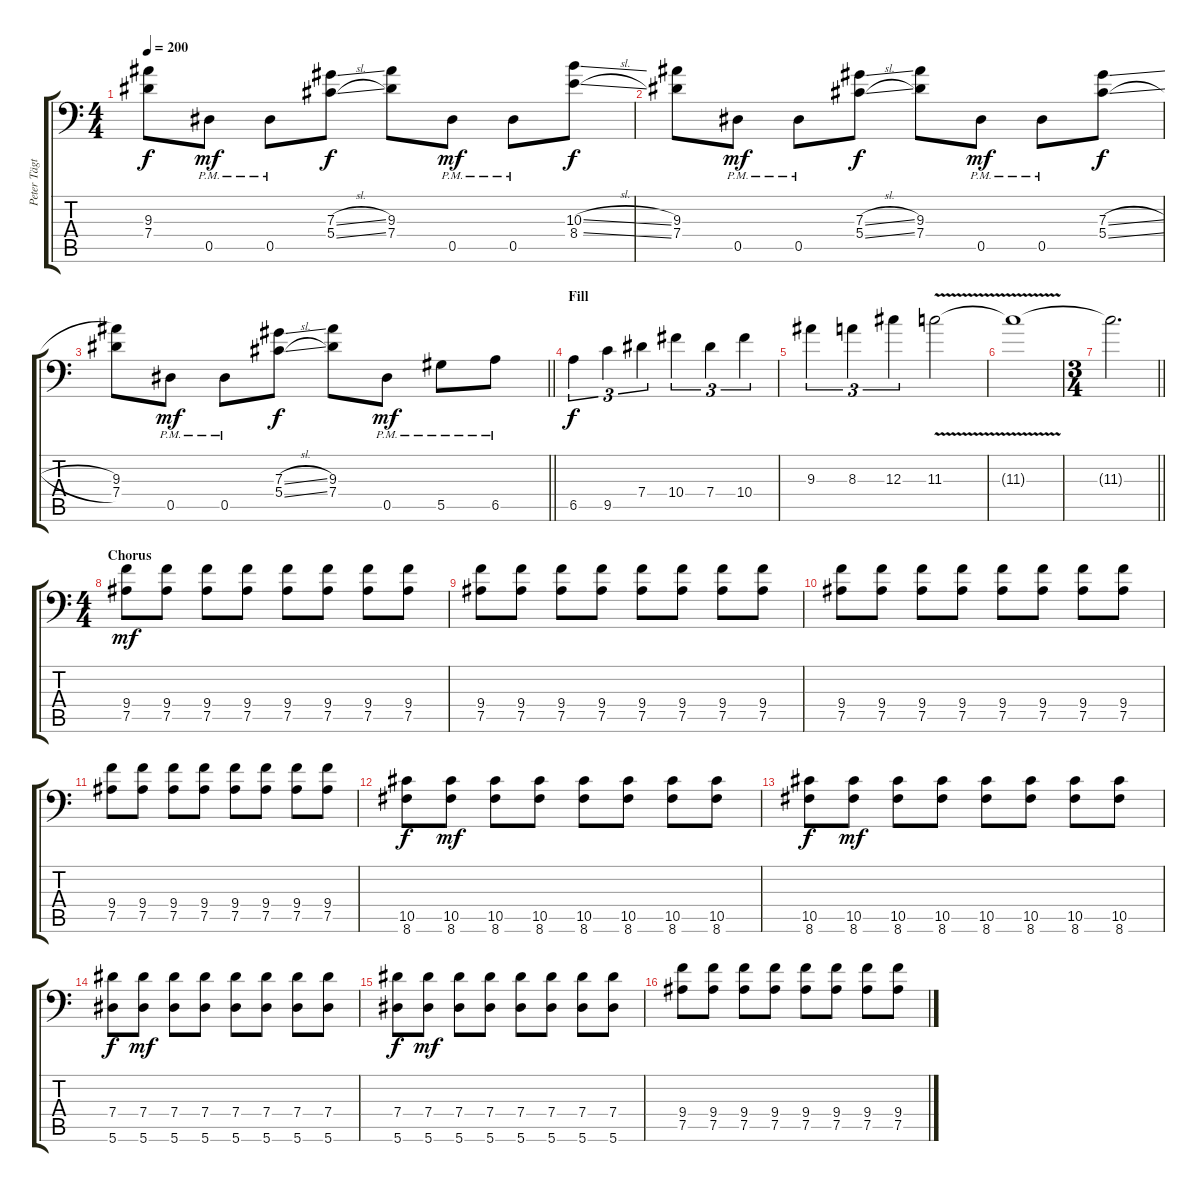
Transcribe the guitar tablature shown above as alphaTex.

\track ("Peter Tägtgren " "Peter Tägt") {instrument distortionguitar}
\staff {score tabs}
\tuning (Bb3 F3 Db3 Ab2 Eb2 Bb1) {hide}
\ts (4 4)
\tempo 200
\clef f4
\ks c
(9.3 7.4).8{dy f} 0.5{pm}.8{dy mf} 0.5{pm}.8 (7.3{sl} 5.4{sl}).8{dy f} (9.3 7.4).8 0.5{pm}.8{dy mf} 0.5{pm}.8 (10.3{sl} 8.4{sl}).8{dy f} |
(9.3 7.4).8 0.5{pm}.8{dy mf} 0.5{pm}.8 (7.3{sl} 5.4{sl}).8{dy f} (9.3 7.4).8 0.5{pm}.8{dy mf} 0.5{pm}.8 (7.3{sl} 5.4{sl}).8{dy f} |
\barLineRight lightlight
(9.3 7.4).8 0.5{pm}.8{dy mf} 0.5{pm}.8 (7.3{sl} 5.4{sl}).8{dy f} (9.3 7.4).8 0.5{pm}.8{dy mf} 5.5{pm}.8 6.5{pm}.8 |
\section ("" "Fill")
6.5.4{tu (3 2) dy f} 9.5.4{tu (3 2)} 7.4.4{tu (3 2)} 10.4.4{tu (3 2)} 7.4.4{tu (3 2)} 10.4.4{tu (3 2)} |
9.3.4{tu (3 2)} 8.3.4{tu (3 2)} 12.3.4{tu (3 2)} 11.3{v}.2 |
11.3{t}.1 |
\ts (3 4)
\barLineRight lightlight
11.3{t}.2{d} |
\ts (4 4)
\section ("" "Chorus")
(9.4 7.5).8{dy mf} (9.4 7.5).8 (9.4 7.5).8 (9.4 7.5).8 (9.4 7.5).8 (9.4 7.5).8 (9.4 7.5).8 (9.4 7.5).8 |
(9.4 7.5).8 (9.4 7.5).8 (9.4 7.5).8 (9.4 7.5).8 (9.4 7.5).8 (9.4 7.5).8 (9.4 7.5).8 (9.4 7.5).8 |
(9.4 7.5).8 (9.4 7.5).8 (9.4 7.5).8 (9.4 7.5).8 (9.4 7.5).8 (9.4 7.5).8 (9.4 7.5).8 (9.4 7.5).8 |
(9.4 7.5).8 (9.4 7.5).8 (9.4 7.5).8 (9.4 7.5).8 (9.4 7.5).8 (9.4 7.5).8 (9.4 7.5).8 (9.4 7.5).8 |
(10.5 8.6).8{dy f} (10.5 8.6).8{dy mf} (10.5 8.6).8 (10.5 8.6).8 (10.5 8.6).8 (10.5 8.6).8 (10.5 8.6).8 (10.5 8.6).8 |
(10.5 8.6).8{dy f} (10.5 8.6).8{dy mf} (10.5 8.6).8 (10.5 8.6).8 (10.5 8.6).8 (10.5 8.6).8 (10.5 8.6).8 (10.5 8.6).8 |
(7.4 5.6).8{dy f} (7.4 5.6).8{dy mf} (7.4 5.6).8 (7.4 5.6).8 (7.4 5.6).8 (7.4 5.6).8 (7.4 5.6).8 (7.4 5.6).8 |
(7.4 5.6).8{dy f} (7.4 5.6).8{dy mf} (7.4 5.6).8 (7.4 5.6).8 (7.4 5.6).8 (7.4 5.6).8 (7.4 5.6).8 (7.4 5.6).8 |
(9.4 7.5).8 (9.4 7.5).8 (9.4 7.5).8 (9.4 7.5).8 (9.4 7.5).8 (9.4 7.5).8 (9.4 7.5).8 (9.4 7.5).8
